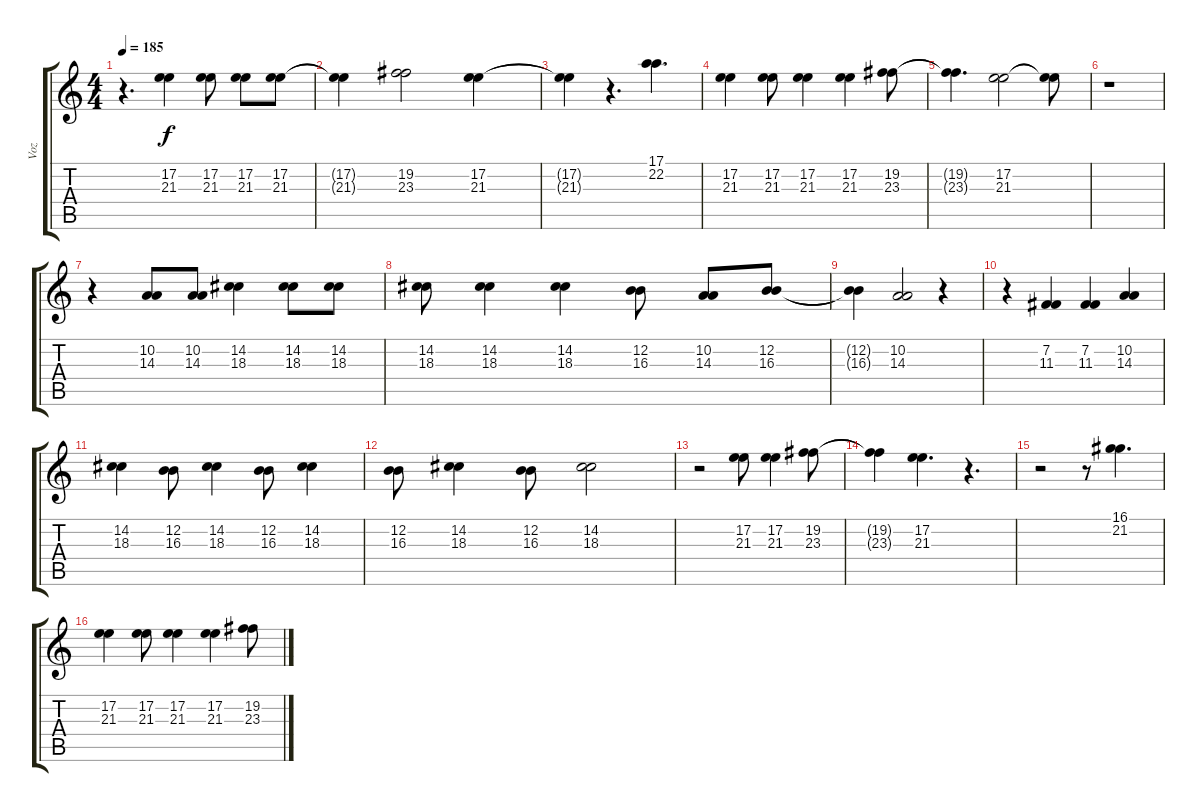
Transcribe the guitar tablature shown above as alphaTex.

\track ("Voz" "Voz") {instrument synthbrass1}
\staff {score tabs}
\tuning (E4 B3 G3 D3 A2 E2) {hide}
\ts (4 4)
\tempo 185
\clef g2
\ks c
r.4{d dy f} (17.2 21.3).4 (17.2 21.3).8 (17.2 21.3).8 (17.2 21.3).8 |
(17.2{t} 21.3{t}).4 (19.2 23.3).2 (17.2 21.3).4 |
(17.2{t} 21.3{t}).4 r.4{d} (17.1 22.2).4{d} |
(17.2 21.3).4 (17.2 21.3).8 (17.2 21.3).4 (17.2 21.3).4 (19.2 23.3).8 |
(19.2{t} 23.3{t}).4{d} (17.2 21.3).2 (17.2{t} 21.3{t}).8 |
r.1 |
r.4 (10.2 14.3).8 (10.2 14.3).8 (14.2 18.3).4 (14.2 18.3).8 (14.2 18.3).8 |
(14.2 18.3).8 (14.2 18.3).4 (14.2 18.3).4 (12.2 16.3).8 (10.2 14.3).8 (12.2 16.3).8 |
(12.2{t} 16.3{t}).4 (10.2 14.3).2 r.4 |
r.4 (7.2 11.3).4 (7.2 11.3).4 (10.2 14.3).4 |
(14.2 18.3).4 (12.2 16.3).8 (14.2 18.3).4 (12.2 16.3).8 (14.2 18.3).4 |
(12.2 16.3).8 (14.2 18.3).4 (12.2 16.3).8 (14.2 18.3).2 |
r.2 (17.2 21.3).8 (17.2 21.3).4 (19.2 23.3).8 |
(19.2{t} 23.3{t}).4 (17.2 21.3).4{d} r.4{d} |
r.2 r.8 (16.1 21.2).4{d} |
(17.2 21.3).4 (17.2 21.3).8 (17.2 21.3).4 (17.2 21.3).4 (19.2 23.3).8
